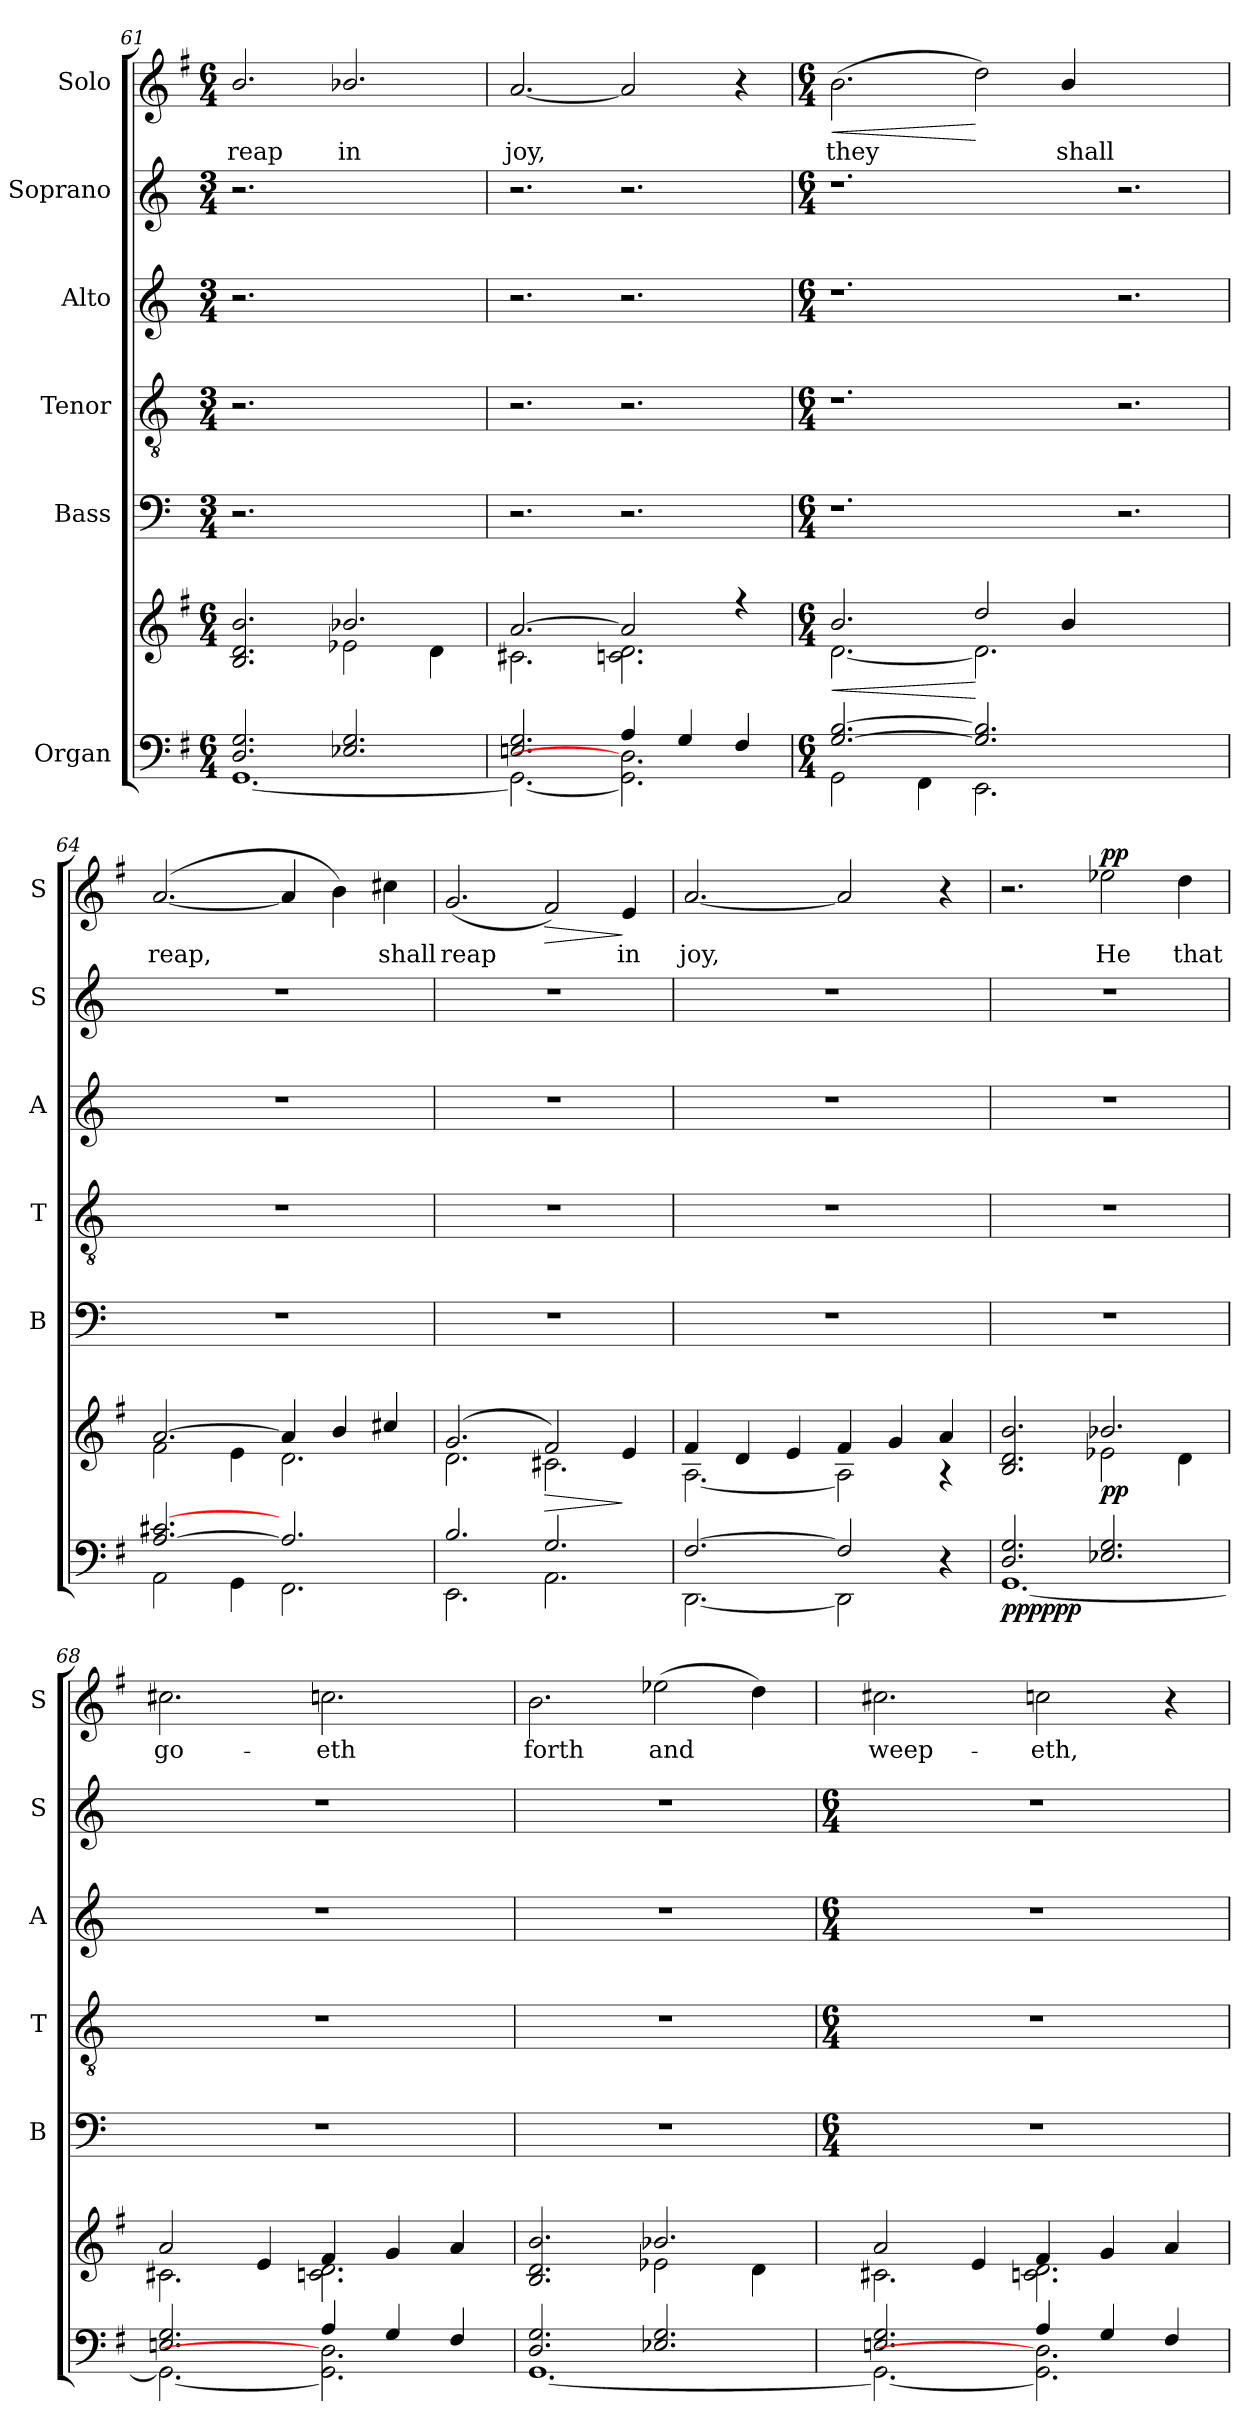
**kern	**kern	**dynam	**kern	**kern	**kern	**kern	**kern	**text	**dynam
*part6	*part6	*part6	*part5	*part4	*part3	*part2	*part1	*part1	*part1
*staff7	*staff6	*staff6/7	*staff5	*staff4	*staff3	*staff2	*staff1	*staff1	*staff1
*I"Organ	*	*	*I"Bass	*I"Tenor	*I"Alto	*I"Soprano	*I"Solo	*	*
*	*	*	*I'B	*I'T	*I'A	*I'S	*I'S	*	*
*clefF4	*clefG2	*	*clefF4	*clefGv2	*clefG2	*clefG2	*clefG2	*	*
*k[f#]	*k[f#]	*	*k[]	*k[]	*k[]	*k[]	*k[f#]	*	*
*G:	*G:	*	*C:	*C:	*C:	*C:	*G:	*	*
*M6/4	*M6/4	*	*M3/4	*M3/4	*M3/4	*M3/4	*M6/4	*	*
=61	=61	=61	=61	=61	=61	=61	=61	=61	=61
*^	*^	*	*	*	*	*	*	*	*
!	!	!	!	!	!	!	!	!	!	!LO:LY:b	!
2.D/ 2.G/	[1.GG\	2.B/ 2.d/ 2.b/	2.ryy	.	2.r	2.r	2.r	2.r	2.b/	reap	.
!	!	!	!	!	!	!	!	!	!	!LO:LY:b	!
2.E-X/ 2.G/	.	2.b-X/	2e-X\	.	2.ryy	2.ryy	2.ryy	2.ryy	2.b-X/	in	.
.	.	.	4d\	.	.	.	.	.	.	.	.
=62	=62	=62	=62	=62	=62	=62	=62	=62	=62	=62	=62
!	!	!	!	!	!	!	!	!	!	!LO:LY:b	!
2.En/ 2.G/	2.GG\_	[2.a/	2.c#X\	.	2.r	2.r	2.r	2.r	[2.a	joy,	.
4A/	2.GG\] 2.D\]	2a/]	2.cn\ 2.d\	.	2.r	2.r	2.r	2.r	2a]	.	.
4G/	.	.	.	.	.	.	.	.	.	.	.
4F#/	.	4r	.	.	.	.	.	.	4r	.	.
!!LO:LB:g=z
=63	=63	=63	=63	=63	=63	=63	=63	=63	=63	=63	=63
*M6/4	*	*M6/4	*	*	*M6/4	*M6/4	*M6/4	*M6/4	*M6/4	*	*
!	!	!	!	!LO:HP:b	!	!	!	!	!	!LO:LY:b	!LO:HP:b
[2.G/ [2.B/	2GG\	2.b/	[2.d\	<	1.r	1.r	1.r	1.r	(>2.b	they	<
.	4FF#\	.	.	.	.	.	.	.	.	.	.
2.G/] 2.B/]	2.EE\	2dd/	2.d\]	[	.	.	.	.	2dd)	.	[
!	!	!	!	!	!	!	!	!	!	!LO:LY:b	!
.	.	4b/	.	.	.	.	.	.	4b/	shall	.
2.ryy	2.ryy	2.ryy	2.ryy	.	2.r	2.r	2.r	2.r	2.ryy	.	.
=64	=64	=64	=64	=64	=64	=64	=64	=64	=64	=64	=64
!	!	!	!	!	!	!	!	!	!	!LO:LY:b	!
[2.A/ [2.c#X/	2AA\	[2.a/	2f#\	.	1.r	1.r	1.r	1.r	(<[2.a	reap,	.
.	4GG\	.	4e\	.	.	.	.	.	.	.	.
2.A/]	2.FF#\	4a/]	2.d\	.	.	.	.	.	4a]	.	.
.	.	4b/	.	.	.	.	.	.	4b)	.	.
!	!	!	!	!	!	!	!	!	!	!LO:LY:b	!
.	.	4cc#X/	.	.	.	.	.	.	4cc#X	shall	.
=65	=65	=65	=65	=65	=65	=65	=65	=65	=65	=65	=65
!	!	!	!	!	!	!	!	!	!	!LO:LY:b	!
2.B/	2.EE\	(>2.g/	2.d\	.	1.r	1.r	1.r	1.r	(<2.g	reap	.
!	!	!	!	!LO:HP:b	!	!	!	!	!	!	!LO:HP:b
2.G/	2.AA\	2f#/)	2.c#X\	>	.	.	.	.	2f#)	.	>
!	!	!	!	!	!	!	!	!	!	!LO:LY:b	!
.	.	4e/	.	]	.	.	.	.	4e	in	]
=66	=66	=66	=66	=66	=66	=66	=66	=66	=66	=66	=66
!	!	!	!	!	!	!	!	!	!	!LO:LY:b	!
[2.F#/	[2.DD\	4f#/	[2.A\	.	1.r	1.r	1.r	1.r	[2.a	joy,	.
.	.	4d/	.	.	.	.	.	.	.	.	.
.	.	4e/	.	.	.	.	.	.	.	.	.
2F#/]	2DD\]	4f#/	2A\]	.	.	.	.	.	2a]	.	.
.	.	4g/	.	.	.	.	.	.	.	.	.
4ryy	4r	4a/	4r	.	.	.	.	.	4r	.	.
=67	=67	=67	=67	=67	=67	=67	=67	=67	=67	=67	=67
!	!	!	!	!LO:DY:b=2	!	!	!	!	!	!	!
!	!	!	!	!LO:DY:n=1:b=2	!	!	!	!	!	!	!
!	!	!	!	!LO:DY:n=2:b	!	!	!	!	!	!	!
2.D/ 2.G/	[1.GG\	2.B/ 2.d/ 2.b/	2.ryy	pp pp pp	1.r	1.r	1.r	1.r	2.r	.	.
!	!	!	!	!LO:DY:n=3:b	!	!	!	!	!	!LO:LY:b	!LO:DY:b
2.E-X/ 2.G/	.	2.b-X/	2e-X\	pp	.	.	.	.	2ee-X	He	pp
!	!	!	!	!	!	!	!	!	!	!LO:LY:b	!
.	.	.	4d\	.	.	.	.	.	4dd	that	.
=68	=68	=68	=68	=68	=68	=68	=68	=68	=68	=68	=68
!	!	!	!	!	!	!	!	!	!	!LO:LY:b	!
2.En/ 2.G/	2.GG\_	2a/	2.c#X\	.	1.r	1.r	1.r	1.r	2.cc#X	go-	.
.	.	4e/	.	.	.	.	.	.	.	.	.
!	!	!	!	!	!	!	!	!	!	!LO:LY:b	!
4A/	2.GG\] 2.D\]	4f#/	2.cn\ 2.d\	.	.	.	.	.	2.ccn	-eth	.
4G/	.	4g/	.	.	.	.	.	.	.	.	.
4F#/	.	4a/	.	.	.	.	.	.	.	.	.
=69	=69	=69	=69	=69	=69	=69	=69	=69	=69	=69	=69
!	!	!	!	!	!	!	!	!	!	!LO:LY:b	!
2.D/ 2.G/	[1.GG\	2.B/ 2.d/ 2.b/	2.ryy	.	1.r	1.r	1.r	1.r	2.b	forth	.
!	!	!	!	!	!	!	!	!	!	!LO:LY:b	!
2.E-X/ 2.G/	.	2.b-X/	2e-X\	.	.	.	.	.	(>2ee-X	and	.
.	.	.	4d\	.	.	.	.	.	4dd)	.	.
!!LO:LB:g=z
=70	=70	=70	=70	=70	=70	=70	=70	=70	=70	=70	=70
*	*	*	*	*	*M6/4	*M6/4	*M6/4	*M6/4	*	*	*
!	!	!	!	!	!	!	!	!	!	!LO:LY:b	!
2.En/ 2.G/	2.GG\_	2a/	2.c#X\	.	1.r	1.r	1.r	1.r	2.cc#X	weep-	.
.	.	4e/	.	.	.	.	.	.	.	.	.
!	!	!	!	!	!	!	!	!	!	!LO:LY:b	!
4A/	2.GG\] 2.D\]	4f#/	2.cn\ 2.d\	.	.	.	.	.	2ccn	-eth,	.
4G/	.	4g/	.	.	.	.	.	.	.	.	.
4F#/	.	4a/	.	.	.	.	.	.	4r	.	.
*v	*v	*	*	*	*	*	*	*	*	*	*
*	*v	*v	*	*	*	*	*	*	*	*
=	=	=	=	=	=	=	=	=	=
*-	*-	*-	*-	*-	*-	*-	*-	*-	*-
